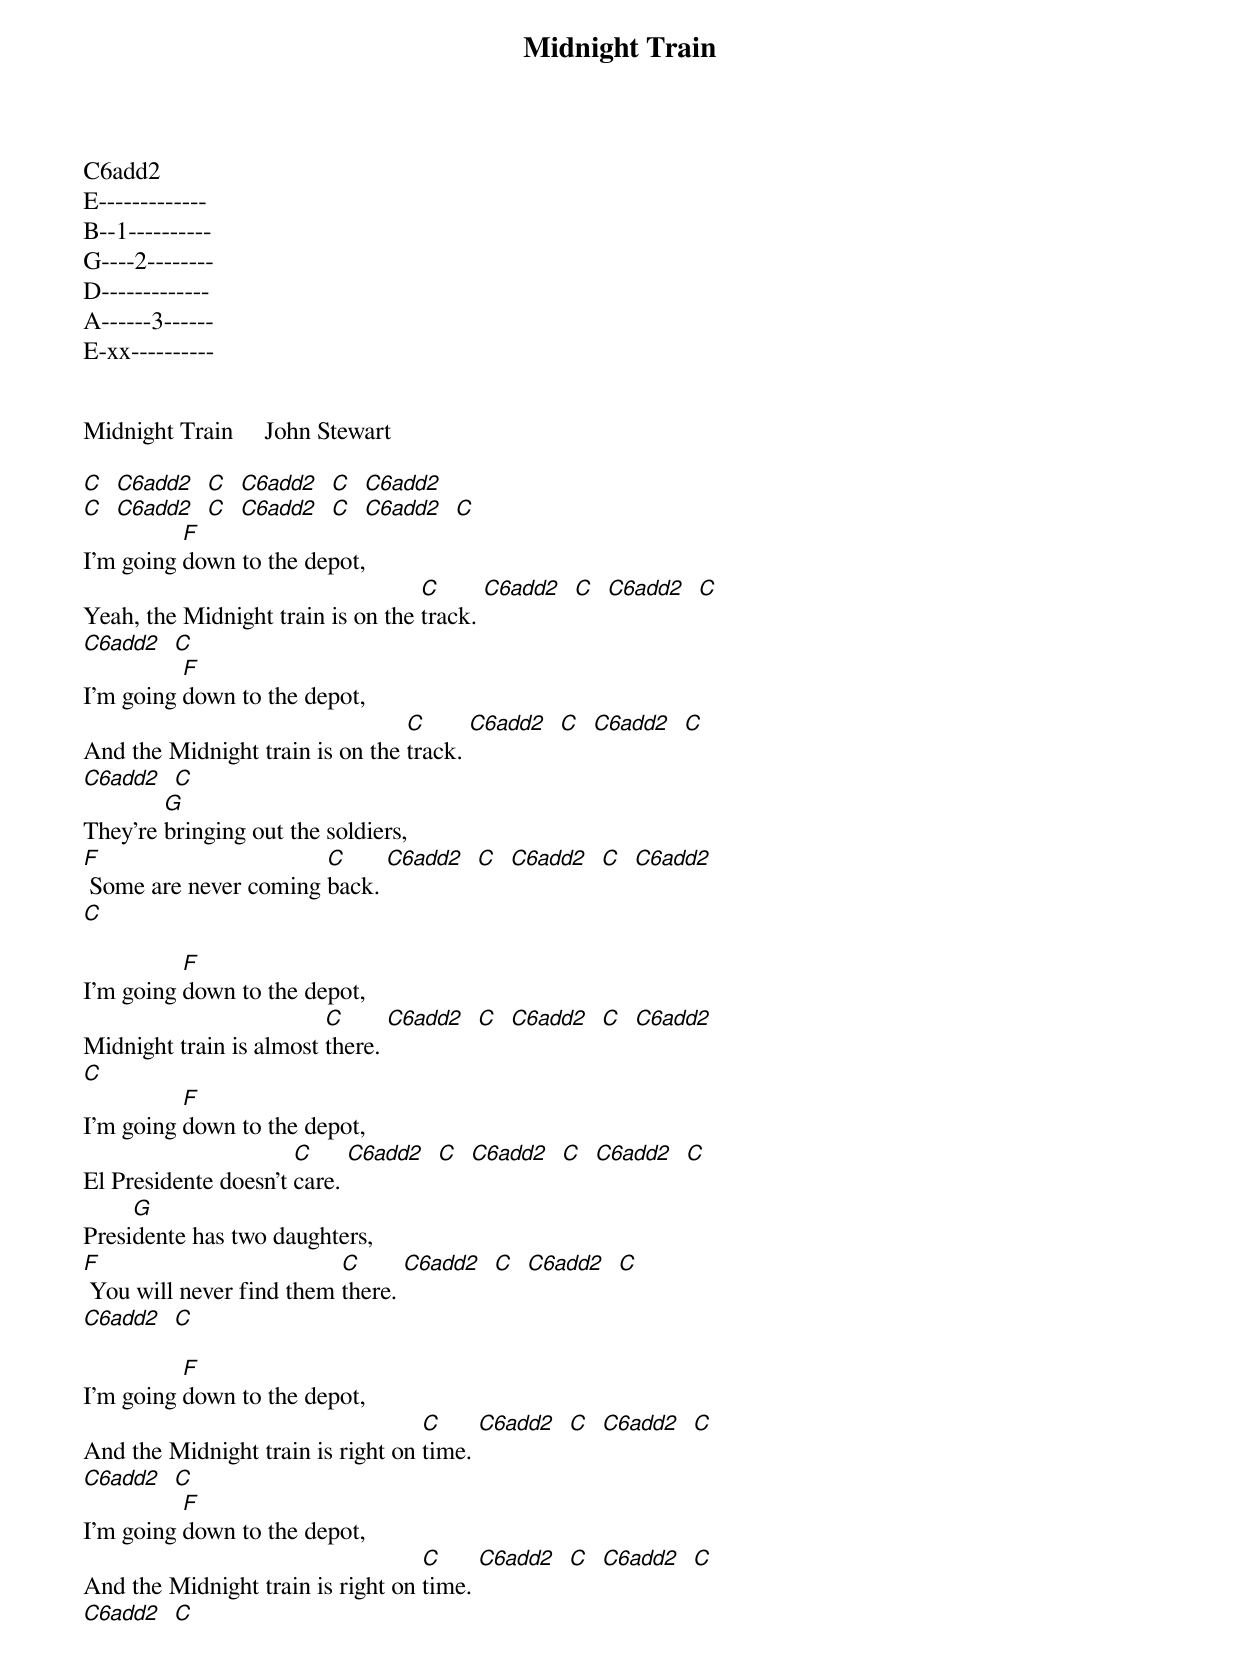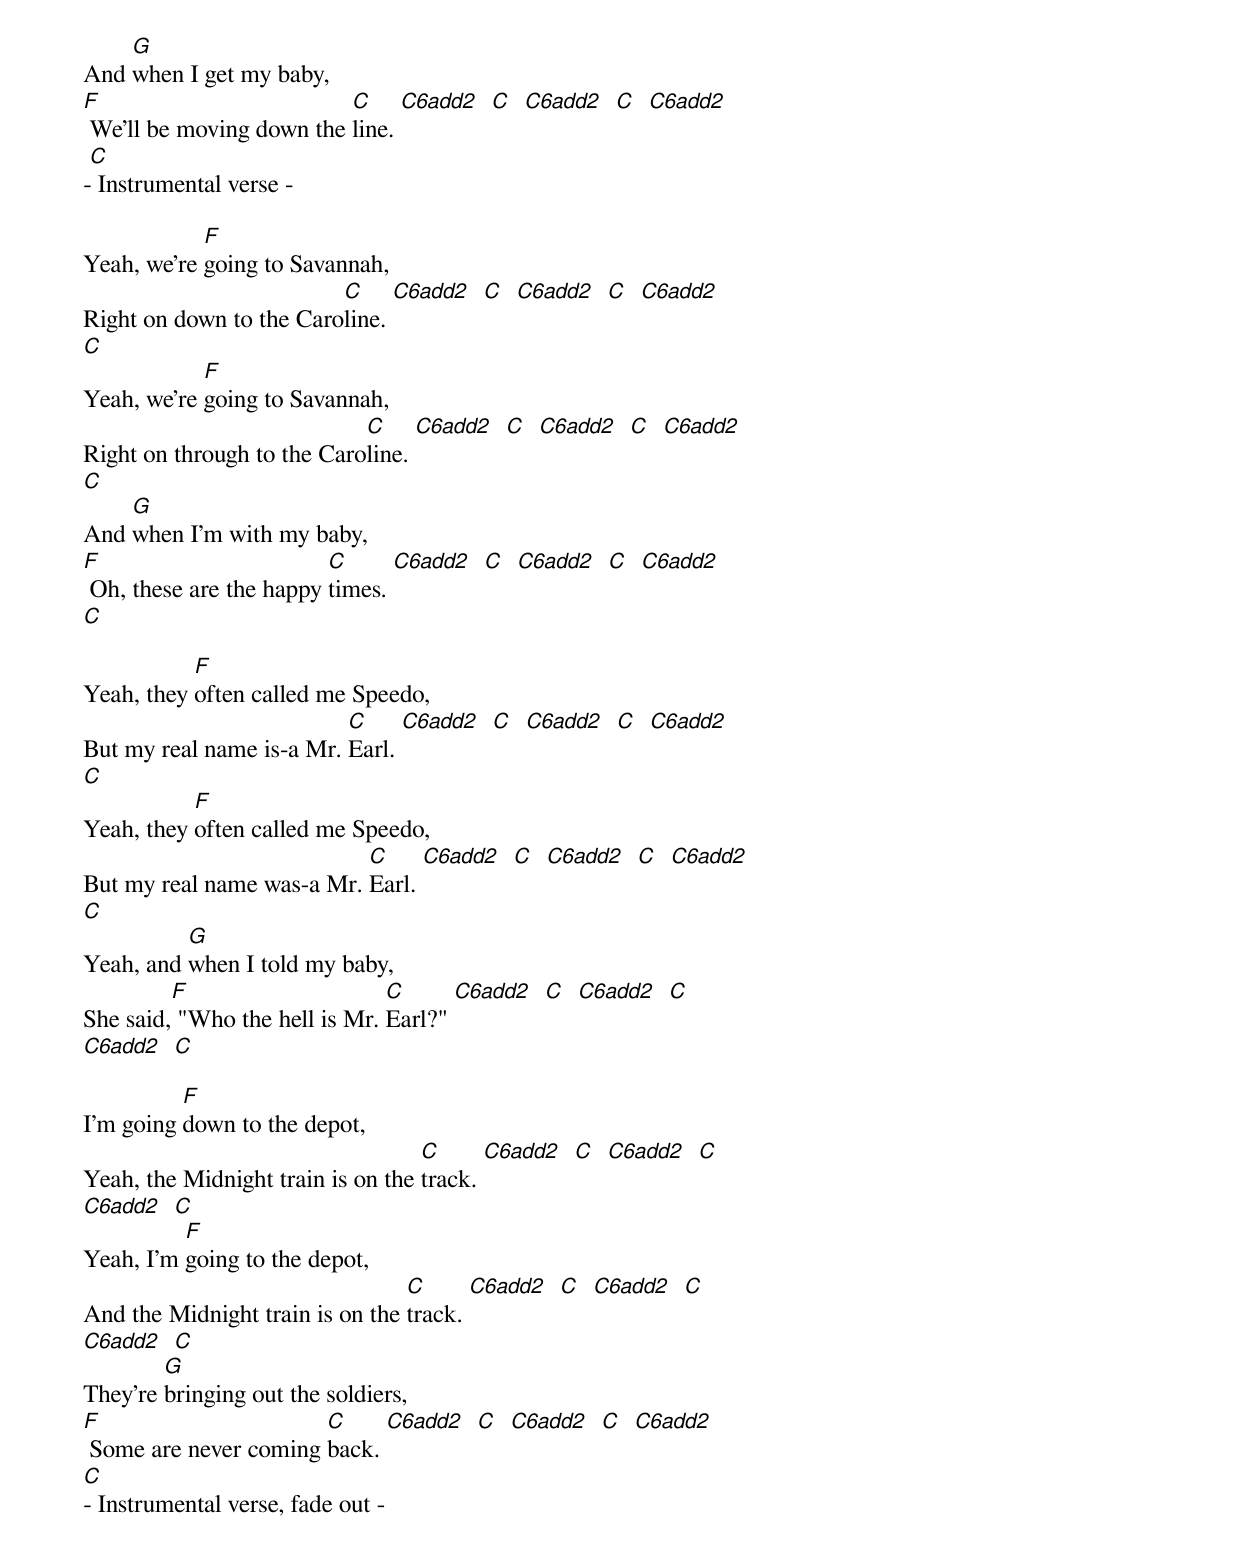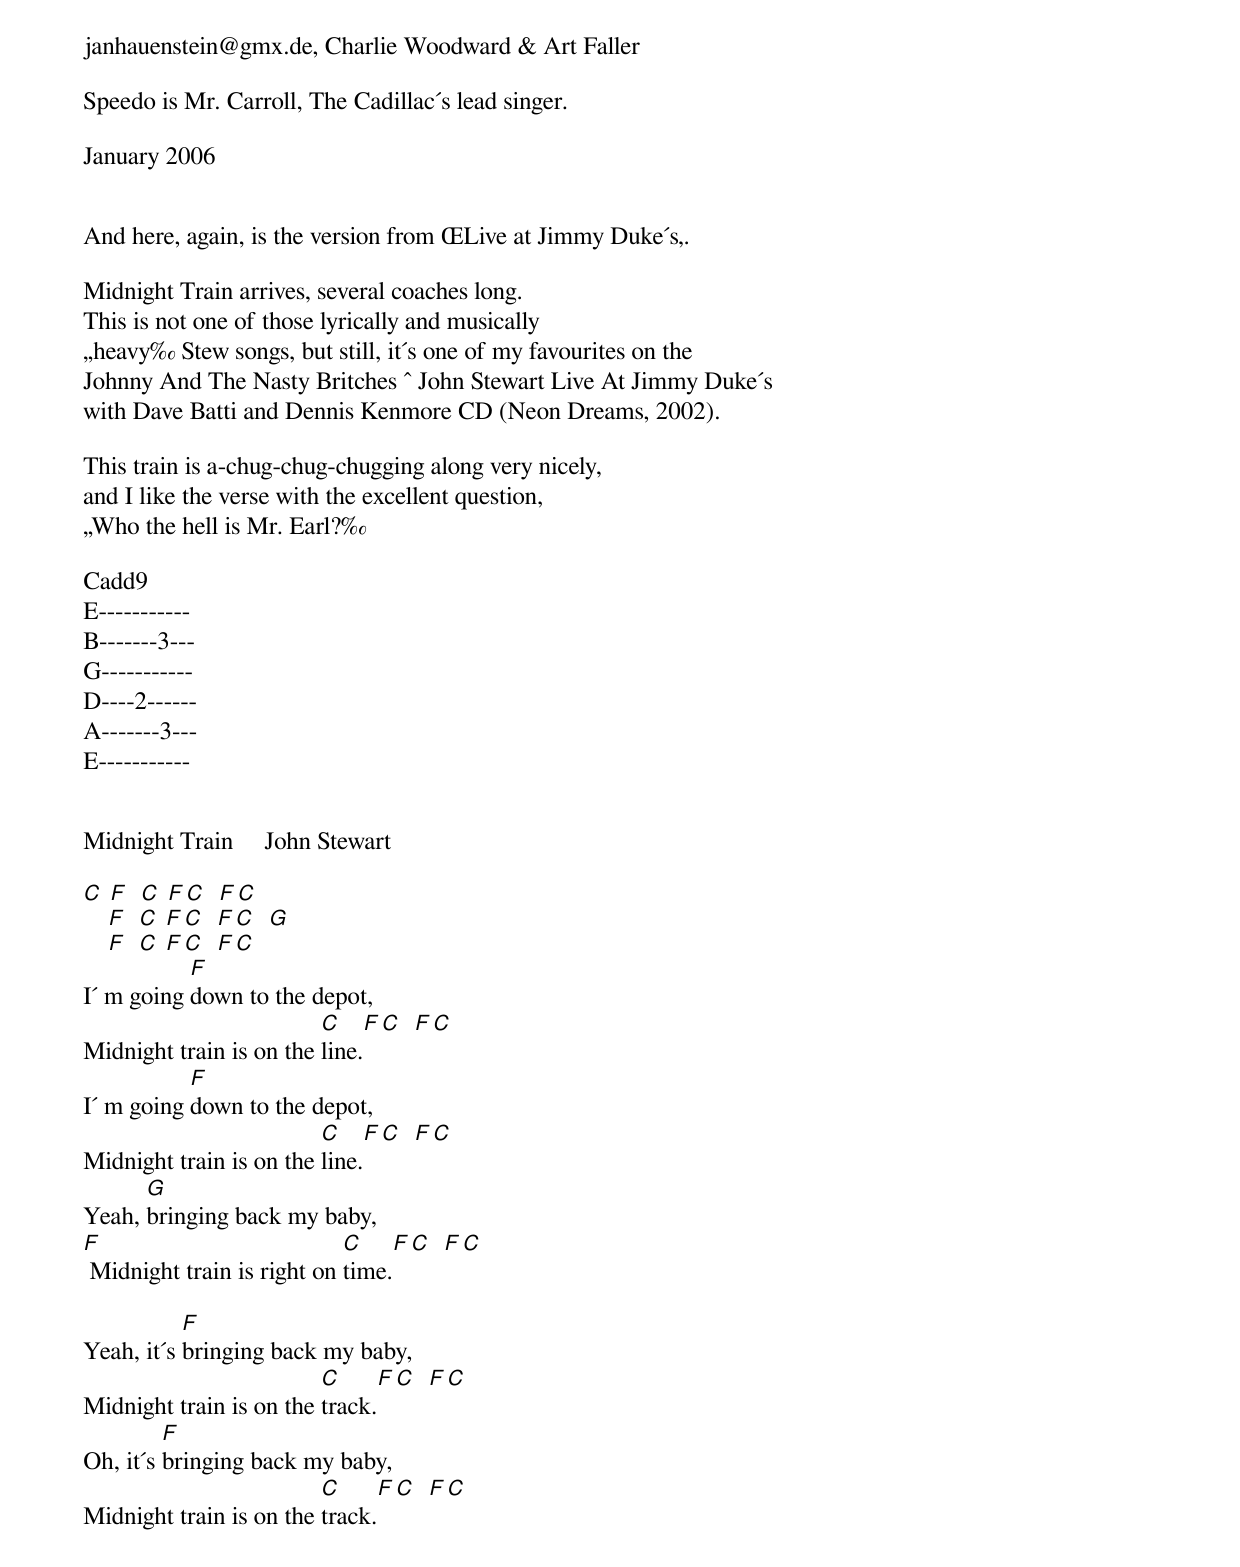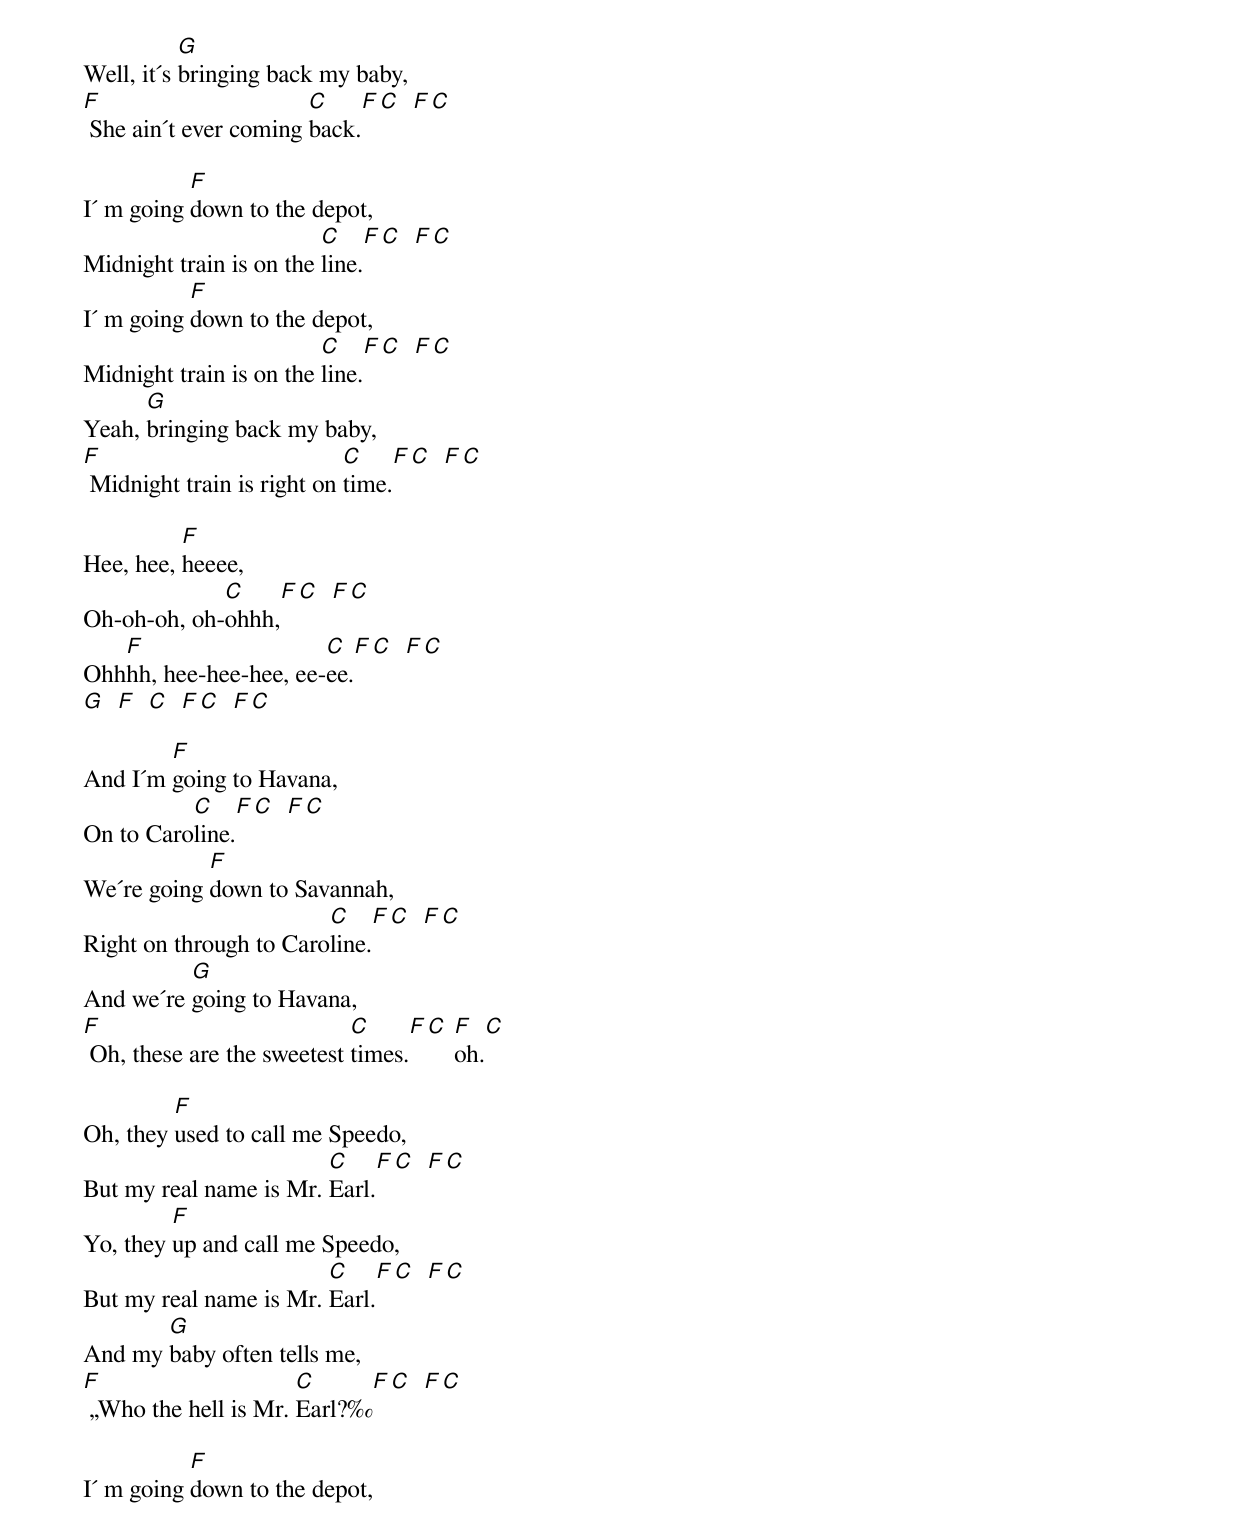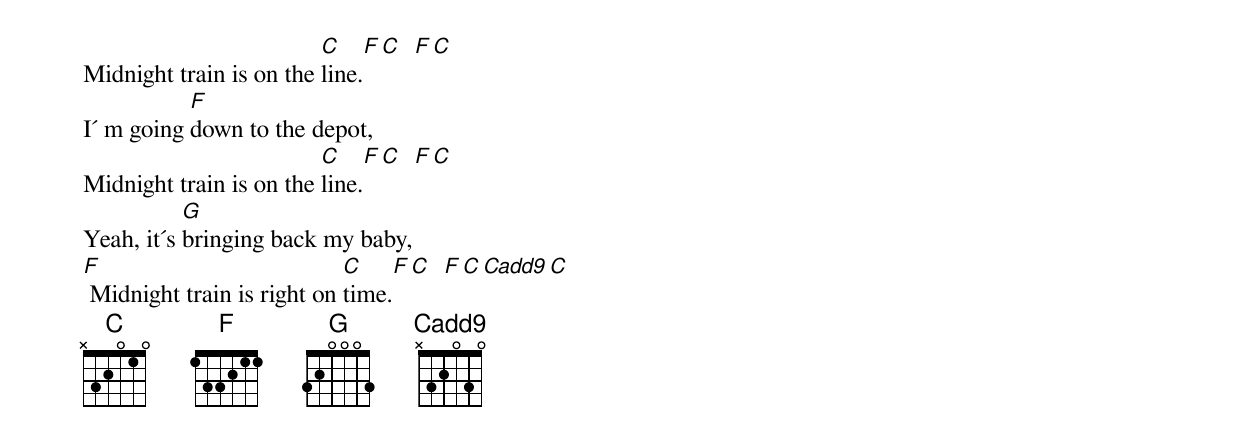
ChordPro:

{title: Midnight Train}
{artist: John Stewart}
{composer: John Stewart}
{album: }

C6add2
E-------------
B--1----------
G----2--------
D-------------
A------3------
E-xx----------


Midnight Train     John Stewart

[C]  [C6add2]  [C]  [C6add2]  [C]  [C6add2]
[C]  [C6add2]  [C]  [C6add2]  [C]  [C6add2]  [C]
I'm going [F]down to the depot,
Yeah, the Midnight train is on the [C]track. [C6add2]  [C]  [C6add2]  [C]
[C6add2]  [C]
I'm going [F]down to the depot,
And the Midnight train is on the [C]track. [C6add2]  [C]  [C6add2]  [C]
[C6add2]  [C]
They're [G]bringing out the soldiers,
[F] Some are never coming [C]back. [C6add2]  [C]  [C6add2]  [C]  [C6add2]
[C]

I'm going [F]down to the depot,
Midnight train is almost [C]there. [C6add2]  [C]  [C6add2]  [C]  [C6add2]
[C]
I'm going [F]down to the depot,
El Presidente doesn't [C]care. [C6add2]  [C]  [C6add2]  [C]  [C6add2]  [C]
Presi[G]dente has two daughters,
[F] You will never find them [C]there. [C6add2]  [C]  [C6add2]  [C]
[C6add2]  [C]

I'm going [F]down to the depot,
And the Midnight train is right on [C]time. [C6add2]  [C]  [C6add2]  [C]
[C6add2]  [C]
I'm going [F]down to the depot,
And the Midnight train is right on [C]time. [C6add2]  [C]  [C6add2]  [C]
[C6add2]  [C]
And [G]when I get my baby,
[F] We'll be moving down the [C]line. [C6add2]  [C]  [C6add2]  [C]  [C6add2]
 [C]
- Instrumental verse -

Yeah, we're [F]going to Savannah,
Right on down to the Caro[C]line. [C6add2]  [C]  [C6add2]  [C]  [C6add2]
[C]
Yeah, we're [F]going to Savannah,
Right on through to the Caro[C]line. [C6add2]  [C]  [C6add2]  [C]  [C6add2]
[C]
And [G]when I'm with my baby,
[F] Oh, these are the happy [C]times. [C6add2]  [C]  [C6add2]  [C]  [C6add2]
[C]

Yeah, they [F]often called me Speedo,
But my real name is-a Mr. [C]Earl. [C6add2]  [C]  [C6add2]  [C]  [C6add2]
[C]
Yeah, they [F]often called me Speedo,
But my real name was-a Mr. [C]Earl. [C6add2]  [C]  [C6add2]  [C]  [C6add2]
[C]
Yeah, and [G]when I told my baby,
She said,[F] "Who the hell is Mr. [C]Earl?" [C6add2]  [C]  [C6add2]  [C]
[C6add2]  [C]

I'm going [F]down to the depot,
Yeah, the Midnight train is on the [C]track. [C6add2]  [C]  [C6add2]  [C]
[C6add2]  [C]
Yeah, I'm [F]going to the depot,
And the Midnight train is on the [C]track. [C6add2]  [C]  [C6add2]  [C]
[C6add2]  [C]
They're [G]bringing out the soldiers,
[F] Some are never coming [C]back. [C6add2]  [C]  [C6add2]  [C]  [C6add2]
[C]
- Instrumental verse, fade out -

janhauenstein@gmx.de, Charlie Woodward & Art Faller

Speedo is Mr. Carroll, The Cadillac´s lead singer.

January 2006


And here, again, is the version from ŒLive at Jimmy Duke´s‚.

Midnight Train arrives, several coaches long.
This is not one of those lyrically and musically
„heavy‰ Stew songs, but still, it´s one of my favourites on the
Johnny And The Nasty Britches ˆ John Stewart Live At Jimmy Duke´s
with Dave Batti and Dennis Kenmore CD (Neon Dreams, 2002).

This train is a-chug-chug-chugging along very nicely,
and I like the verse with the excellent question,
„Who the hell is Mr. Earl?‰

Cadd9
E-----------
B-------3---
G-----------
D----2------
A-------3---
E-----------


Midnight Train     John Stewart

[C] [F]  [C] [F][C]  [F][C]
    [F]  [C] [F][C]  [F][C]  [G]
    [F]  [C] [F][C]  [F][C]
I´ m going [F]down to the depot,
Midnight train is on the [C]line.[F][C]  [F][C]
I´ m going [F]down to the depot,
Midnight train is on the [C]line.[F][C]  [F][C]
Yeah, [G]bringing back my baby,
[F] Midnight train is right on [C]time.[F][C]  [F][C]

Yeah, it´s [F]bringing back my baby,
Midnight train is on the [C]track.[F][C]  [F][C]
Oh, it´s [F]bringing back my baby,
Midnight train is on the [C]track.[F][C]  [F][C]
Well, it´s [G]bringing back my baby,
[F] She ain´t ever coming [C]back.[F][C]  [F][C]

I´ m going [F]down to the depot,
Midnight train is on the [C]line.[F][C]  [F][C]
I´ m going [F]down to the depot,
Midnight train is on the [C]line.[F][C]  [F][C]
Yeah, [G]bringing back my baby,
[F] Midnight train is right on [C]time.[F][C]  [F][C]

Hee, hee, [F]heeee,
Oh-oh-oh, oh-[C]ohhh,[F][C]  [F][C]
Ohh[F]hh, hee-hee-hee, ee-[C]ee.[F][C]  [F][C]
[G]  [F]  [C]  [F][C]  [F][C]

And I´m [F]going to Havana,
On to Caro[C]line.[F][C]  [F][C]
We´re going [F]down to Savannah,
Right on through to Caro[C]line.[F][C]  [F][C]
And we´re [G]going to Havana,
[F] Oh, these are the sweetest [C]times.[F][C] [F]oh.[C]

Oh, they [F]used to call me Speedo,
But my real name is Mr. [C]Earl.[F][C]  [F][C]
Yo, they [F]up and call me Speedo,
But my real name is Mr. [C]Earl.[F][C]  [F][C]
And my [G]baby often tells me,
[F] „Who the hell is Mr. [C]Earl?‰[F][C]  [F][C]

I´ m going [F]down to the depot,
Midnight train is on the [C]line.[F][C]  [F][C]
I´ m going [F]down to the depot,
Midnight train is on the [C]line.[F][C]  [F][C]
Yeah, it´s [G]bringing back my baby,
[F] Midnight train is right on [C]time.[F][C]  [F][C][Cadd9][C]
